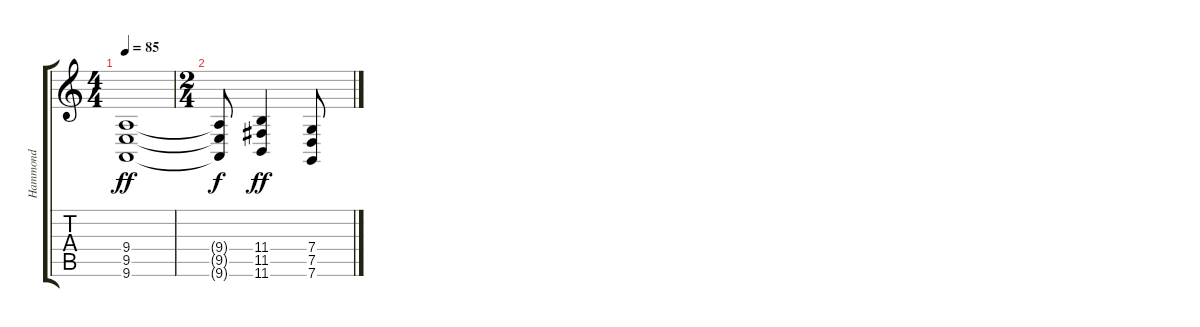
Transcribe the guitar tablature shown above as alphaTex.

\track ("Hammond" "Hammond") {instrument drawbarorgan}
\staff {score tabs}
\tuning (D4 A3 F3 C3 G2 C2) {hide}
\ts (4 4)
\tempo 85
\clef g2
\ks c
(9.4 9.5 9.6).1{dy ff} |
\ts (2 4)
(9.4{t} 9.5{t} 9.6{t}).8{dy f} (11.4 11.5 11.6).4{dy ff} (7.4 7.5 7.6).8
